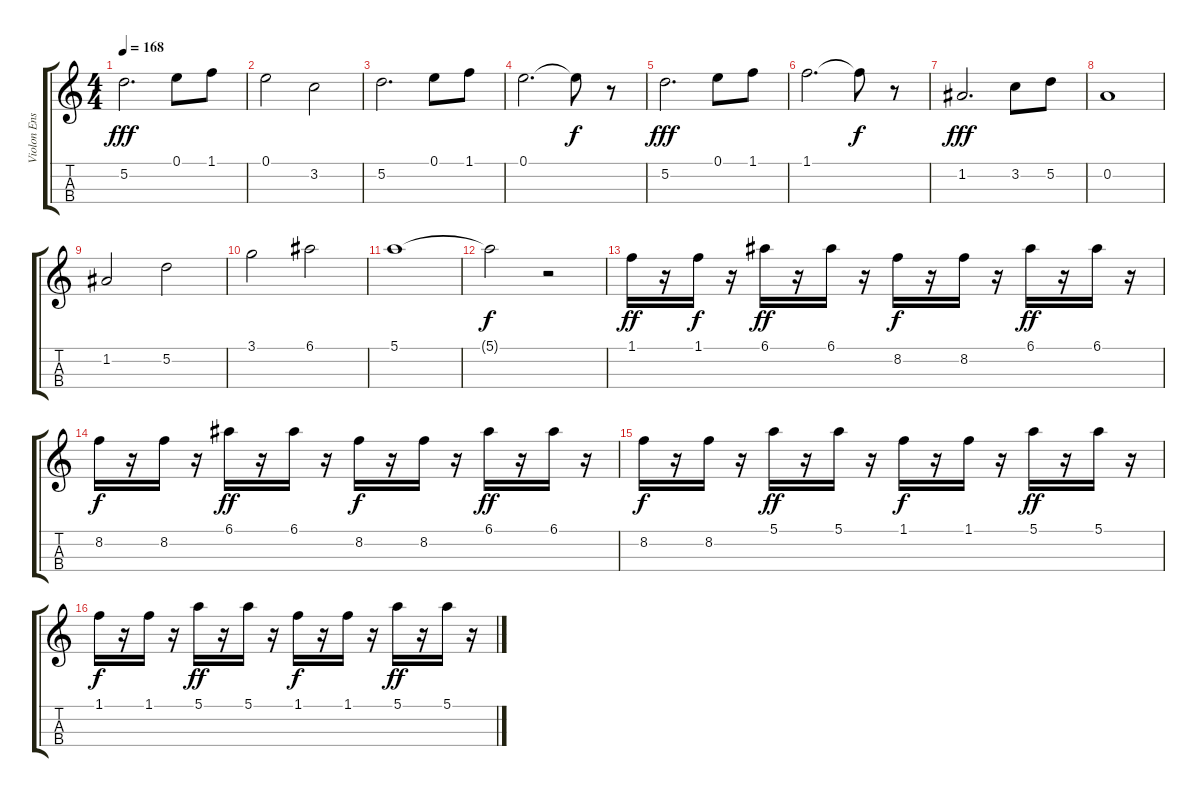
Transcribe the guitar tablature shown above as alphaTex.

\track ("Violon Ensemble" "Violon Ens") {instrument stringensemble1}
\staff {score tabs}
\tuning (E5 A4 D4 G3) {hide}
\ts (4 4)
\tempo 168
\clef g2
\ks c
5.2.2{d dy fff} 0.1.8 1.1.8 |
0.1.2 3.2.2 |
5.2.2{d} 0.1.8 1.1.8 |
0.1.2{d} 0.1{t}.8{dy f} r.8 |
5.2.2{d dy fff} 0.1.8 1.1.8 |
1.1.2{d} 1.1{t}.8{dy f} r.8 |
1.2.2{d dy fff} 3.2.8 5.2.8 |
0.2.1 |
1.2.2 5.2.2 |
3.1.2 6.1.2 |
5.1.1 |
5.1{t}.2{dy f} r.2 |
1.1.16{dy ff} r.16 1.1.16{dy f} r.16 6.1.16{dy ff} r.16 6.1.16 r.16 8.2.16{dy f} r.16 8.2.16 r.16 6.1.16{dy ff} r.16 6.1.16 r.16 |
8.2.16{dy f} r.16 8.2.16 r.16 6.1.16{dy ff} r.16 6.1.16 r.16 8.2.16{dy f} r.16 8.2.16 r.16 6.1.16{dy ff} r.16 6.1.16 r.16 |
8.2.16{dy f} r.16 8.2.16 r.16 5.1.16{dy ff} r.16 5.1.16 r.16 1.1.16{dy f} r.16 1.1.16 r.16 5.1.16{dy ff} r.16 5.1.16 r.16 |
1.1.16{dy f} r.16 1.1.16 r.16 5.1.16{dy ff} r.16 5.1.16 r.16 1.1.16{dy f} r.16 1.1.16 r.16 5.1.16{dy ff} r.16 5.1.16 r.16
